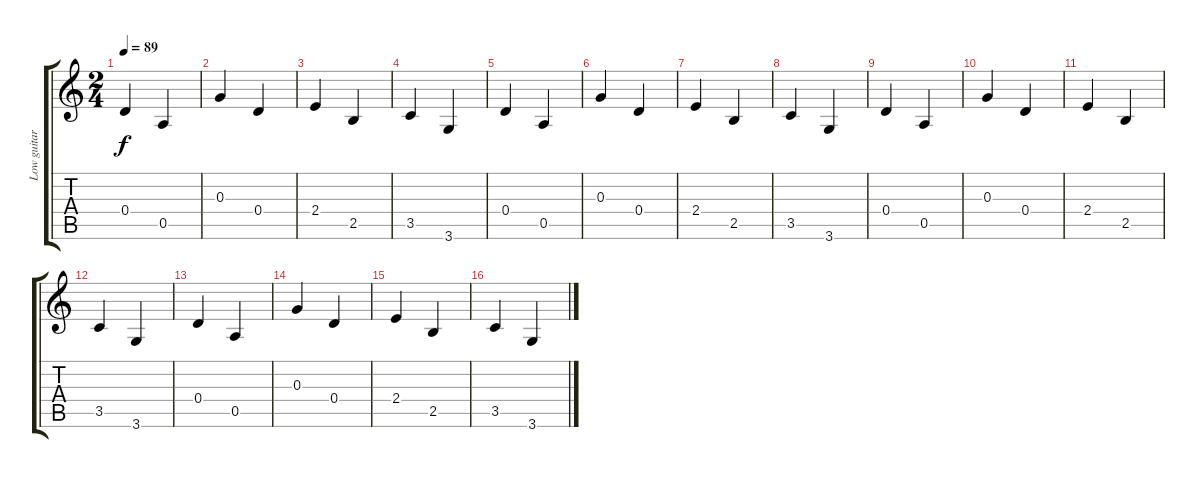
\track ("Low guitar" "Low guitar") {instrument acousticguitarsteel}
\staff {score tabs}
\tuning (E4 B3 G3 D3 A2 E2) {hide}
\ts (2 4)
\tempo 89
\clef g2
\ks c
0.4.4{dy f} 0.5.4 |
0.3.4 0.4.4 |
2.4.4 2.5.4 |
3.5.4 3.6.4 |
0.4.4 0.5.4 |
0.3.4 0.4.4 |
2.4.4 2.5.4 |
3.5.4 3.6.4 |
0.4.4 0.5.4 |
0.3.4 0.4.4 |
2.4.4 2.5.4 |
3.5.4 3.6.4 |
0.4.4 0.5.4 |
0.3.4 0.4.4 |
2.4.4 2.5.4 |
3.5.4 3.6.4
